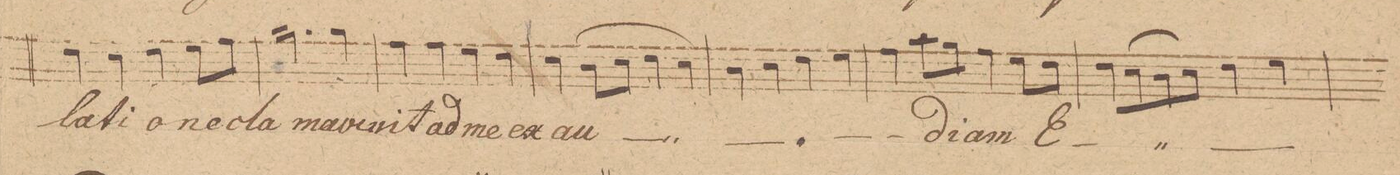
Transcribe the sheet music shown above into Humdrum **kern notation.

**kern	**text
*I"Tenore 1mo	*
*clefC4	*
*k[]	*
*met(c|)	*
*M2/2	*
4c\	-la-
4B\	-ti-
4c\	-o-
8d\L	-ne
8e\J	cla-
=21	=21
2.f\	-ma-
4f\	-ve-
=22	=22
4e\	-rit
4e\	ad
4d\	me
4c\	ex-
=23	=23
(4c\	-au-
8A\L	.
8B\J	.
4c\	.
4B\)	.
=24	=24
4A\	.
4B\	.
4c\	.
4d\	.
=25	=25
4e\	.
8g\L	.
8f\J	-di-
4e\	-am
8d\L	E-
8c\J	.
=26	=26
8c\L	.
(8B\	.
8A\	.
8B\J)	.
4c\	.
4d\	.
=27	=27
*-	*-
